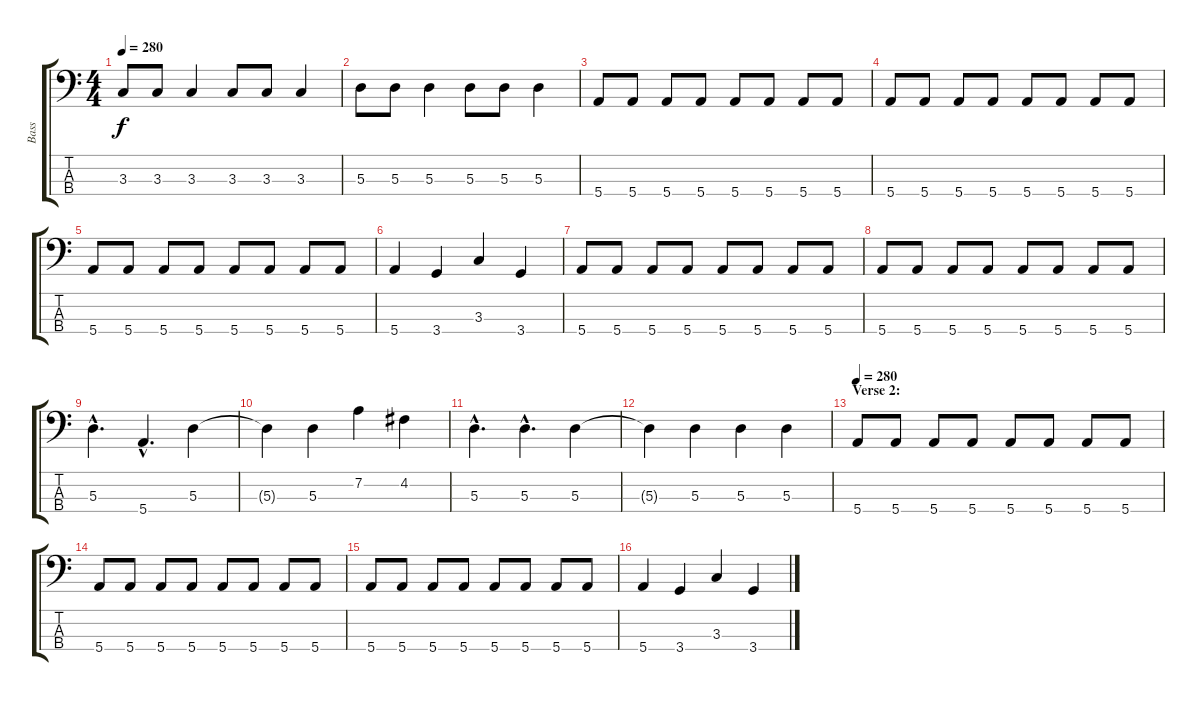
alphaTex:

\track ("Bass" "Bass") {instrument electricbassfinger}
\staff {score tabs}
\tuning (G2 D2 A1 E1) {hide}
\ts (4 4)
\tempo 280
\clef f4
\ks c
3.3.8{dy f} 3.3.8 3.3.4 3.3.8 3.3.8 3.3.4 |
5.3.8 5.3.8 5.3.4 5.3.8 5.3.8 5.3.4 |
5.4.8 5.4.8 5.4.8 5.4.8 5.4.8 5.4.8 5.4.8 5.4.8 |
5.4.8 5.4.8 5.4.8 5.4.8 5.4.8 5.4.8 5.4.8 5.4.8 |
5.4.8 5.4.8 5.4.8 5.4.8 5.4.8 5.4.8 5.4.8 5.4.8 |
5.4.4 3.4.4 3.3.4 3.4.4 |
5.4.8 5.4.8 5.4.8 5.4.8 5.4.8 5.4.8 5.4.8 5.4.8 |
5.4.8 5.4.8 5.4.8 5.4.8 5.4.8 5.4.8 5.4.8 5.4.8 |
5.3{hac}.4{d} 5.4{hac}.4{d} 5.3.4 |
5.3{t}.4 5.3.4 7.2.4 4.2.4 |
5.3{hac}.4{d} 5.3{hac}.4{d} 5.3.4 |
5.3{t}.4 5.3.4 5.3.4 5.3.4 |
\section ("" "Verse 2:")
\tempo 280
5.4.8 5.4.8 5.4.8 5.4.8 5.4.8 5.4.8 5.4.8 5.4.8 |
5.4.8 5.4.8 5.4.8 5.4.8 5.4.8 5.4.8 5.4.8 5.4.8 |
5.4.8 5.4.8 5.4.8 5.4.8 5.4.8 5.4.8 5.4.8 5.4.8 |
5.4.4 3.4.4 3.3.4 3.4.4
